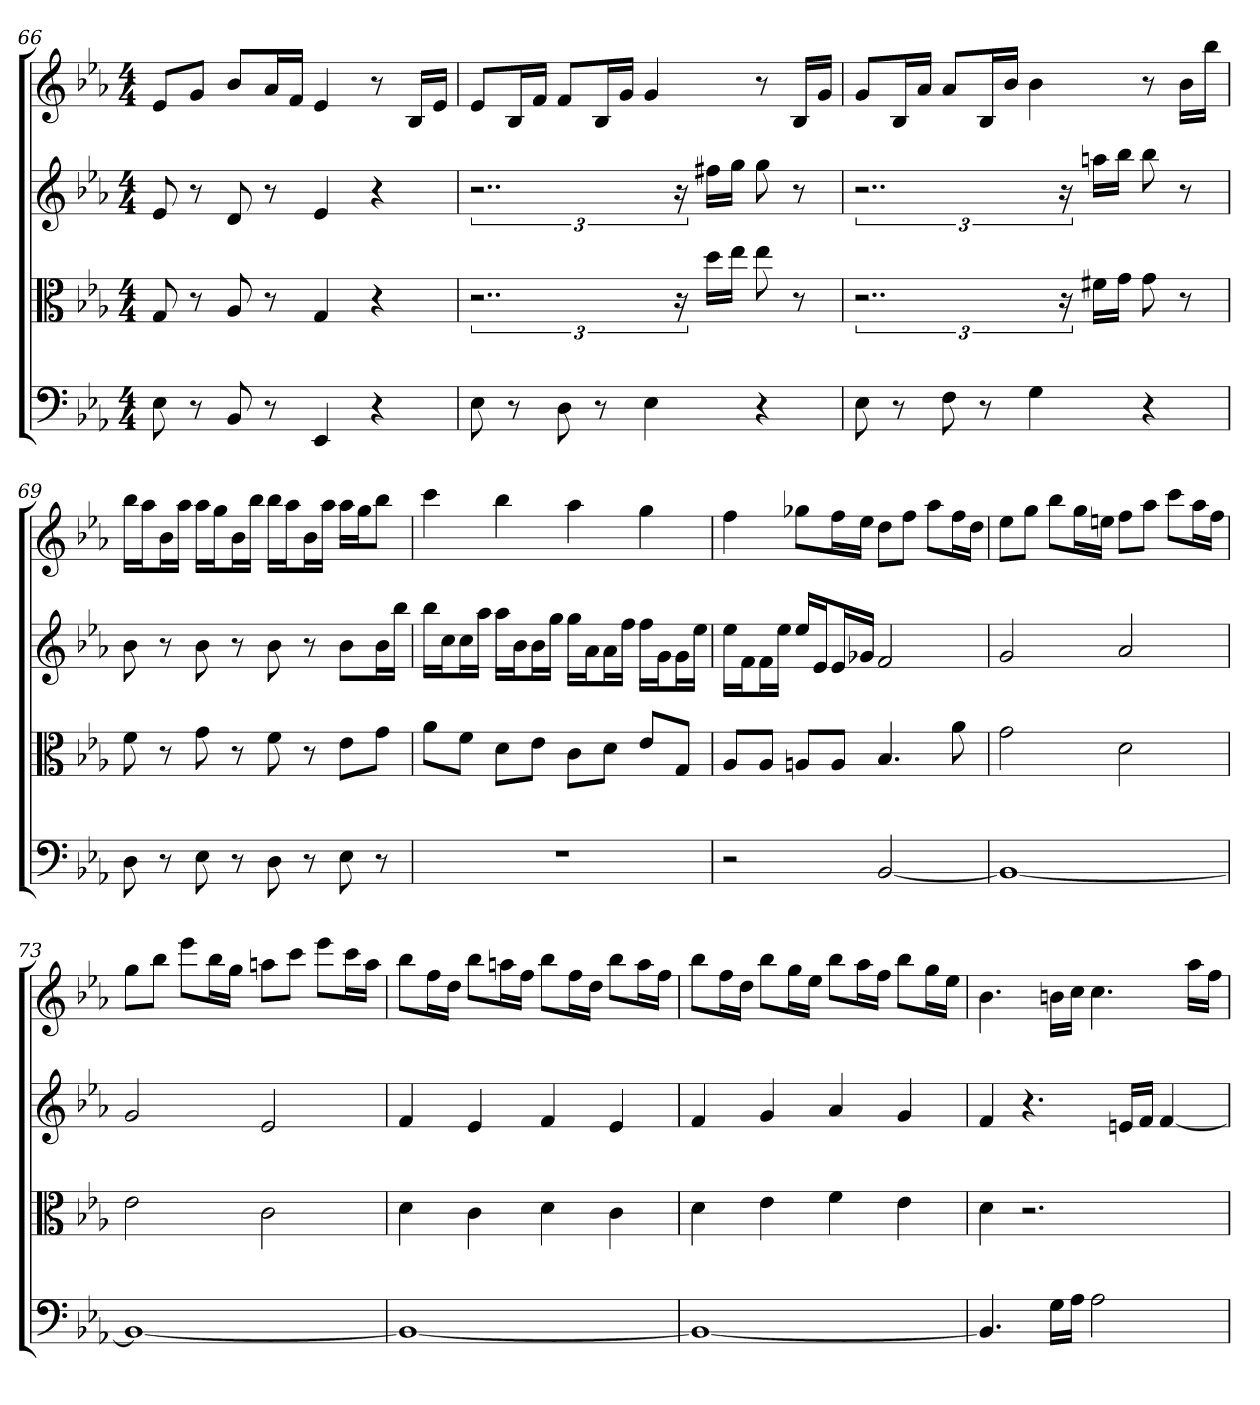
**kern	**kern	**kern	**kern
*part4	*part3	*part2	*part1
*staff4	*staff3	*staff2	*staff1
*clefF4	*clefC3	*	*
*k[b-e-a-]	*k[b-e-a-]	*k[b-e-a-]	*k[b-e-a-]
*E-:	*E-:	*E-:	*E-:
*M4/4	*M4/4	*M4/4	*M4/4
=66	=66	=66	=66
8E-	8G	8e-	8e-L
8r	8r	8r	8gJ
8BB-	8A-	8d	8b-L
8r	8r	8r	16a-L
.	.	.	16fJJ
4EE-	4G	4e-	4e-
4r	4r	4r	8r
.	.	.	16B-LL
.	.	.	16e-JJ
=67	=67	=67	=67
8E-	3..r	3..r	8e-L
8r	.	.	16B-L
.	.	.	16fJJ
8D	.	.	8fL
8r	.	.	16B-L
.	.	.	16gJJ
4E-	.	.	4g
.	24r	24r	.
.	16dd\LL	16ff#XLL	.
.	16ee-\JJ	16ggJJ	.
4r	8ee-	8gg	8r
.	8r	8r	16B-LL
.	.	.	16gJJ
=68	=68	=68	=68
8E-	3..r	3..r	8gL
8r	.	.	16B-L
.	.	.	16a-JJ
8F	.	.	8a-L
8r	.	.	16B-L
.	.	.	16b-JJ
4G	.	.	4b-
.	24r	24r	.
.	16f#X\LL	16aanLL	.
.	16g\JJ	16bb-JJ	.
4r	8g	8bb-	8r
.	8r	8r	16b-LL
.	.	.	16bb-JJ
=69	=69	=69	=69
8D	8f	8b-	16bb-LL
.	.	.	16aa-J
8r	8r	8r	16b-L
.	.	.	16aa-JJ
8E-	8g	8b-	16aa-LL
.	.	.	16ggJ
8r	8r	8r	16b-L
.	.	.	16bb-JJ
8D	8f	8b-	16bb-LL
.	.	.	16aa-J
8r	8r	8r	16b-L
.	.	.	16aa-JJ
8E-	8e-\L	8b-L	16aa-LL
.	.	.	16ggJ
8r	8g\J	16b-L	8bb-J
.	.	16bb-JJ	.
=70	=70	=70	=70
1r	8a-\L	16bb-LL	4ccc
.	.	16ccJ	.
.	8f\J	16ccL	.
.	.	16aa-JJ	.
.	8d\L	16aa-LL	4bb-
.	.	16b-J	.
.	8e-\J	16b-L	.
.	.	16ggJJ	.
.	8c\L	16ggLL	4aa-
.	.	16a-J	.
.	8d\J	16a-L	.
.	.	16ffJJ	.
.	8e-/L	16ffLL	4gg
.	.	16gJ	.
.	8G/J	16gL	.
.	.	16ee-JJ	.
=71	=71	=71	=71
2r	8A-/L	16ee-LL	4ff
.	.	16fJ	.
.	8A-/J	16fL	.
.	.	16ee-JJ	.
.	8An/L	16ee-LL	8gg-XL
.	.	16e-J	.
.	8A/J	16e-L	16ffL
.	.	16g-XJJ	16ee-JJ
[2BB-	4.B-	2f	8ddL
.	.	.	8ffJ
.	.	.	8aa-L
.	8a-	.	16ffL
.	.	.	16ddJJ
=72	=72	=72	=72
1BB-_	2g	2g	8ee-L
.	.	.	8ggJ
.	.	.	8bb-L
.	.	.	16ggL
.	.	.	16eenJJ
.	2d	2a-	8ffL
.	.	.	8aa-J
.	.	.	8cccL
.	.	.	16aa-L
.	.	.	16ffJJ
=73	=73	=73	=73
1BB-_	2e-	2g	8ggL
.	.	.	8bb-J
.	.	.	8eee-L
.	.	.	16bb-L
.	.	.	16ggJJ
.	2c	2e-	8aanL
.	.	.	8cccJ
.	.	.	8eee-L
.	.	.	16cccL
.	.	.	16aaJJ
=74	=74	=74	=74
1BB-_	4d	4f	8bb-L
.	.	.	16ffL
.	.	.	16ddJJ
.	4c	4e-	8bb-L
.	.	.	16aanL
.	.	.	16ffJJ
.	4d	4f	8bb-L
.	.	.	16ffL
.	.	.	16ddJJ
.	4c	4e-	8bb-L
.	.	.	16aaL
.	.	.	16ffJJ
=75	=75	=75	=75
1BB-_	4d	4f	8bb-L
.	.	.	16ffL
.	.	.	16ddJJ
.	4e-	4g	8bb-L
.	.	.	16ggL
.	.	.	16ee-JJ
.	4f	4a-	8bb-L
.	.	.	16aa-L
.	.	.	16ffJJ
.	4e-	4g	8bb-L
.	.	.	16ggL
.	.	.	16ee-JJ
=76	=76	=76	=76
4.BB-]	4d	4f	4.b-
.	2.r	4.r	.
16G\LL	.	.	16bnLL
16A-\JJ	.	.	16ccJJ
2A-	.	.	4.cc
.	.	16enLL	.
.	.	16fJJ	.
.	.	[4f	.
.	.	.	16aa-LL
.	.	.	16ffJJ
=	=	=	=
*-	*-	*-	*-
